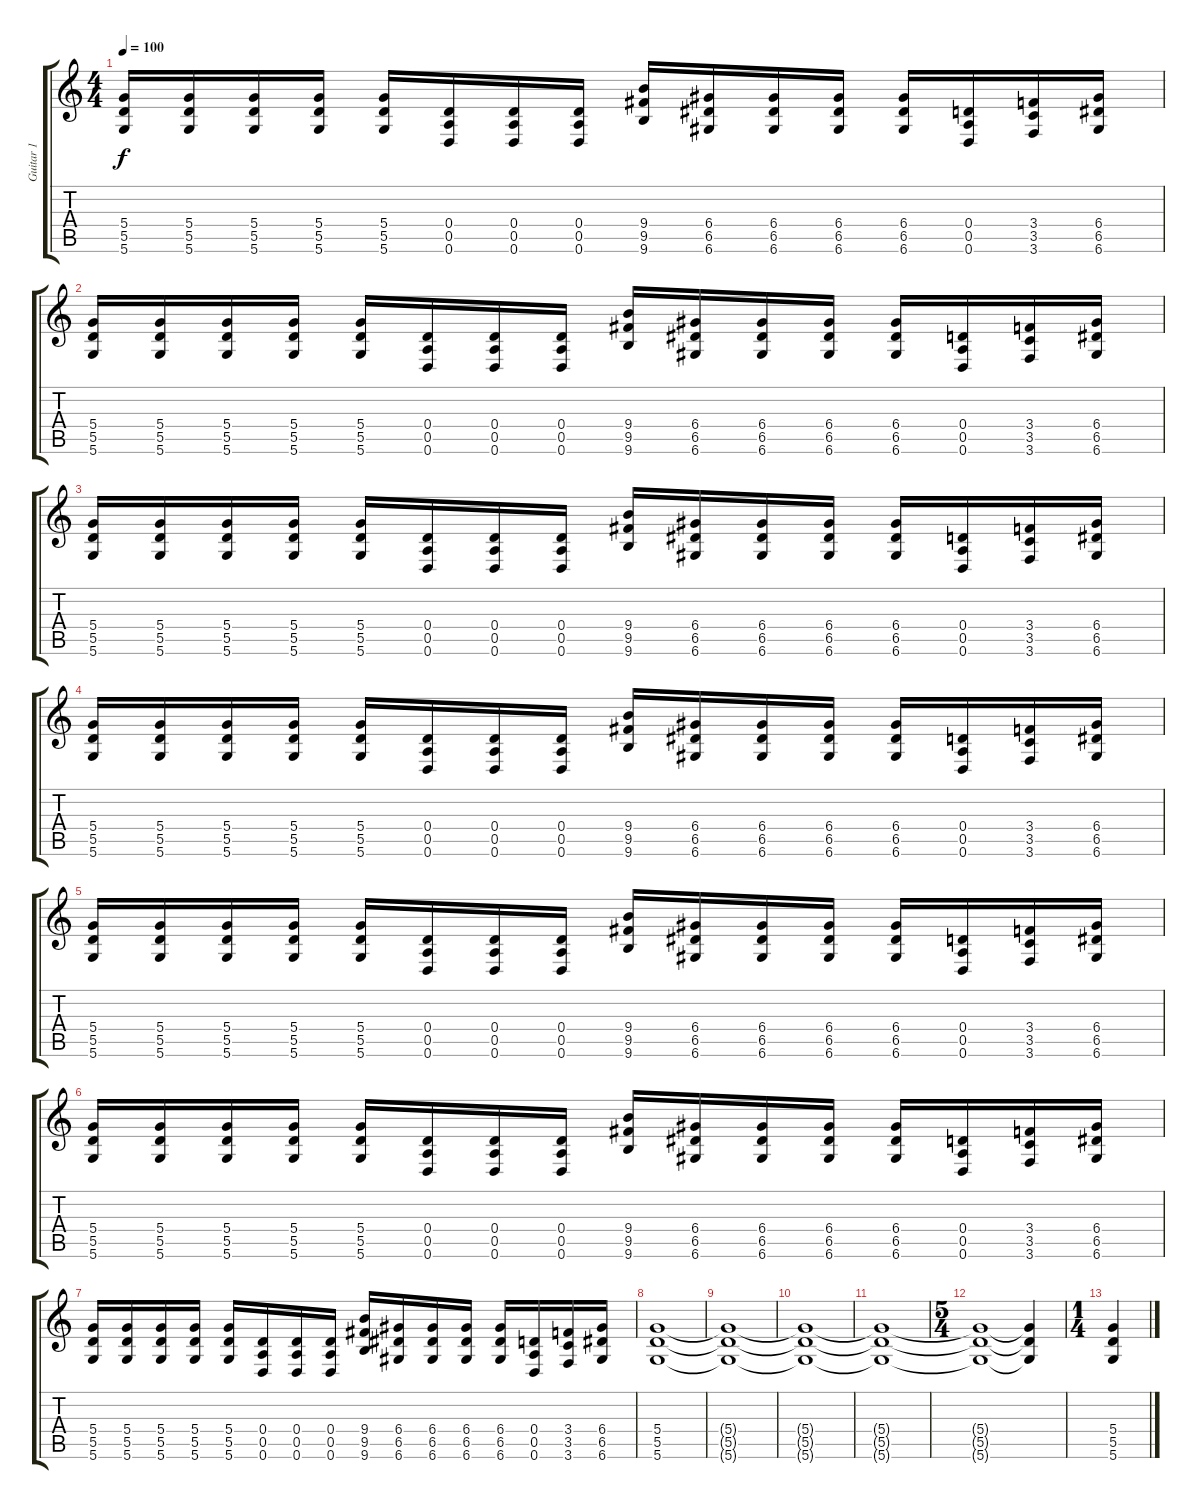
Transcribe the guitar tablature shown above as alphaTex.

\track ("Guitar 1" "Guitar 1") {instrument electricguitarclean}
\staff {score tabs}
\tuning (E4 B3 G3 D3 A2 D2) {hide}
\ts (4 4)
\tempo 100
\clef g2
\ks c
(5.4 5.5 5.6).16{dy f} (5.4 5.5 5.6).16 (5.4 5.5 5.6).16 (5.4 5.5 5.6).16 (5.4 5.5 5.6).16 (0.4 0.5 0.6).16 (0.4 0.5 0.6).16 (0.4 0.5 0.6).16 (9.4 9.5 9.6).16 (6.4 6.5 6.6).16 (6.4 6.5 6.6).16 (6.4 6.5 6.6).16 (6.4 6.5 6.6).16 (0.4 0.5 0.6).16 (3.4 3.5 3.6).16 (6.4 6.5 6.6).16 |
(5.4 5.5 5.6).16 (5.4 5.5 5.6).16 (5.4 5.5 5.6).16 (5.4 5.5 5.6).16 (5.4 5.5 5.6).16 (0.4 0.5 0.6).16 (0.4 0.5 0.6).16 (0.4 0.5 0.6).16 (9.4 9.5 9.6).16 (6.4 6.5 6.6).16 (6.4 6.5 6.6).16 (6.4 6.5 6.6).16 (6.4 6.5 6.6).16 (0.4 0.5 0.6).16 (3.4 3.5 3.6).16 (6.4 6.5 6.6).16 |
(5.4 5.5 5.6).16 (5.4 5.5 5.6).16 (5.4 5.5 5.6).16 (5.4 5.5 5.6).16 (5.4 5.5 5.6).16 (0.4 0.5 0.6).16 (0.4 0.5 0.6).16 (0.4 0.5 0.6).16 (9.4 9.5 9.6).16 (6.4 6.5 6.6).16 (6.4 6.5 6.6).16 (6.4 6.5 6.6).16 (6.4 6.5 6.6).16 (0.4 0.5 0.6).16 (3.4 3.5 3.6).16 (6.4 6.5 6.6).16 |
(5.4 5.5 5.6).16{volume 12 instrument overdrivenguitar} (5.4 5.5 5.6).16 (5.4 5.5 5.6).16 (5.4 5.5 5.6).16 (5.4 5.5 5.6).16 (0.4 0.5 0.6).16 (0.4 0.5 0.6).16 (0.4 0.5 0.6).16 (9.4 9.5 9.6).16 (6.4 6.5 6.6).16 (6.4 6.5 6.6).16 (6.4 6.5 6.6).16 (6.4 6.5 6.6).16 (0.4 0.5 0.6).16 (3.4 3.5 3.6).16 (6.4 6.5 6.6).16 |
(5.4 5.5 5.6).16 (5.4 5.5 5.6).16 (5.4 5.5 5.6).16 (5.4 5.5 5.6).16 (5.4 5.5 5.6).16 (0.4 0.5 0.6).16 (0.4 0.5 0.6).16 (0.4 0.5 0.6).16 (9.4 9.5 9.6).16 (6.4 6.5 6.6).16 (6.4 6.5 6.6).16 (6.4 6.5 6.6).16 (6.4 6.5 6.6).16 (0.4 0.5 0.6).16 (3.4 3.5 3.6).16 (6.4 6.5 6.6).16 |
(5.4 5.5 5.6).16 (5.4 5.5 5.6).16 (5.4 5.5 5.6).16 (5.4 5.5 5.6).16 (5.4 5.5 5.6).16 (0.4 0.5 0.6).16 (0.4 0.5 0.6).16 (0.4 0.5 0.6).16 (9.4 9.5 9.6).16 (6.4 6.5 6.6).16 (6.4 6.5 6.6).16 (6.4 6.5 6.6).16 (6.4 6.5 6.6).16 (0.4 0.5 0.6).16 (3.4 3.5 3.6).16 (6.4 6.5 6.6).16 |
(5.4 5.5 5.6).16 (5.4 5.5 5.6).16 (5.4 5.5 5.6).16 (5.4 5.5 5.6).16 (5.4 5.5 5.6).16 (0.4 0.5 0.6).16 (0.4 0.5 0.6).16 (0.4 0.5 0.6).16 (9.4 9.5 9.6).16 (6.4 6.5 6.6).16 (6.4 6.5 6.6).16 (6.4 6.5 6.6).16 (6.4 6.5 6.6).16 (0.4 0.5 0.6).16 (3.4 3.5 3.6).16 (6.4 6.5 6.6).16 |
(5.4 5.5 5.6).1 |
(5.4{t} 5.5{t} 5.6{t}).1 |
(5.4{t} 5.5{t} 5.6{t}).1 |
(5.4{t} 5.5{t} 5.6{t}).1 |
\ts (5 4)
(5.4{t} 5.5{t} 5.6{t}).1 (5.4{t} 5.5{t} 5.6{t}).4 |
\ts (1 4)
(5.4 5.5 5.6).4
